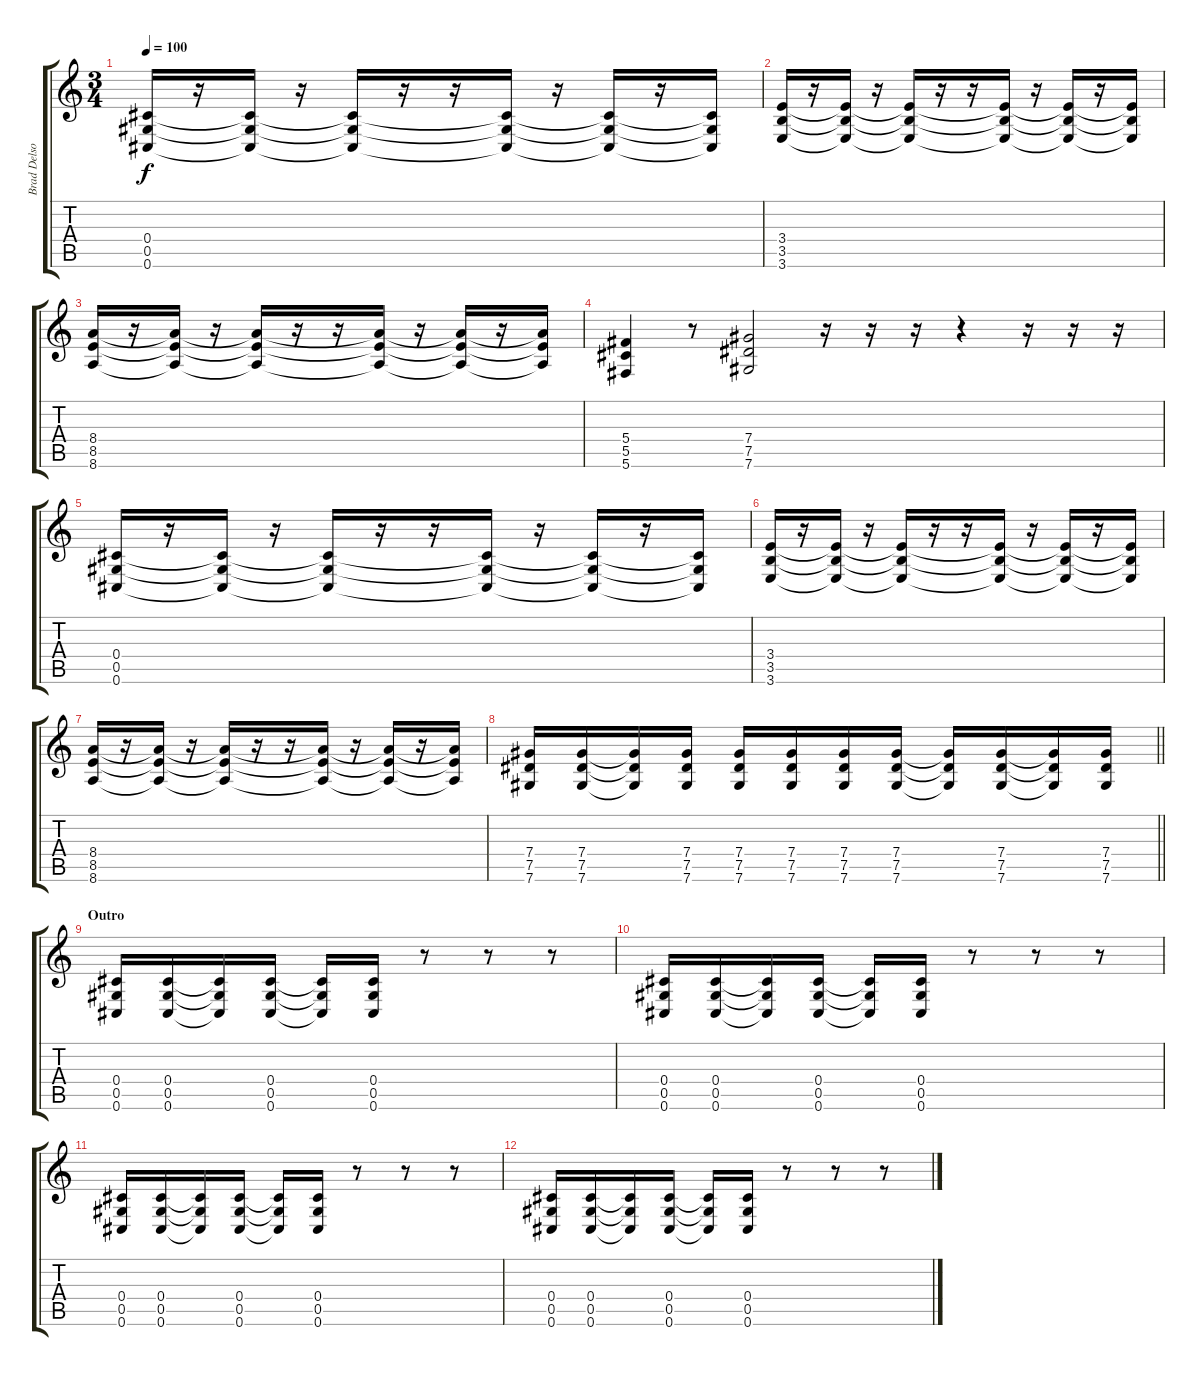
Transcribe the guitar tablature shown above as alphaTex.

\track ("Brad Delson" "Brad Delso") {instrument distortionguitar}
\staff {score tabs}
\tuning (Eb4 Bb3 Gb3 Db3 Ab2 Db2) {hide}
\ts (3 4)
\tempo 100
\clef g2
\ks c
(0.4 0.5 0.6).16{dy f} r.16 (0.4{t} 0.5{t} 0.6{t}).16 r.16 (0.4{t} 0.5{t} 0.6{t}).16 r.16 r.16 (0.4{t} 0.5{t} 0.6{t}).16 r.16 (0.4{t} 0.5{t} 0.6{t}).16 r.16 (0.4{t} 0.5{t} 0.6{t}).16 |
(3.4 3.5 3.6).16 r.16 (3.4{t} 3.5{t} 3.6{t}).16 r.16 (3.4{t} 3.5{t} 3.6{t}).16 r.16 r.16 (3.4{t} 3.5{t} 3.6{t}).16 r.16 (3.4{t} 3.5{t} 3.6{t}).16 r.16 (3.4{t} 3.5{t} 3.6{t}).16 |
(8.4 8.5 8.6).16 r.16 (8.4{t} 8.5{t} 8.6{t}).16 r.16 (8.4{t} 8.5{t} 8.6{t}).16 r.16 r.16 (8.4{t} 8.5{t} 8.6{t}).16 r.16 (8.4{t} 8.5{t} 8.6{t}).16 r.16 (8.4{t} 8.5{t} 8.6{t}).16 |
(5.4 5.5 5.6).4 r.8 (7.4 7.5 7.6).2 r.16 r.16 r.16 r.4 r.16 r.16 r.16 |
(0.4 0.5 0.6).16 r.16 (0.4{t} 0.5{t} 0.6{t}).16 r.16 (0.4{t} 0.5{t} 0.6{t}).16 r.16 r.16 (0.4{t} 0.5{t} 0.6{t}).16 r.16 (0.4{t} 0.5{t} 0.6{t}).16 r.16 (0.4{t} 0.5{t} 0.6{t}).16 |
(3.4 3.5 3.6).16 r.16 (3.4{t} 3.5{t} 3.6{t}).16 r.16 (3.4{t} 3.5{t} 3.6{t}).16 r.16 r.16 (3.4{t} 3.5{t} 3.6{t}).16 r.16 (3.4{t} 3.5{t} 3.6{t}).16 r.16 (3.4{t} 3.5{t} 3.6{t}).16 |
(8.4 8.5 8.6).16 r.16 (8.4{t} 8.5{t} 8.6{t}).16 r.16 (8.4{t} 8.5{t} 8.6{t}).16 r.16 r.16 (8.4{t} 8.5{t} 8.6{t}).16 r.16 (8.4{t} 8.5{t} 8.6{t}).16 r.16 (8.4{t} 8.5{t} 8.6{t}).16 |
\barLineRight lightlight
(7.4 7.5 7.6).16 (7.4 7.5 7.6).16 (7.4{t} 7.5{t} 7.6{t}).16 (7.4 7.5 7.6).16 (7.4 7.5 7.6).16 (7.4 7.5 7.6).16 (7.4 7.5 7.6).16 (7.4 7.5 7.6).16 (7.4{t} 7.5{t} 7.6{t}).16 (7.4 7.5 7.6).16 (7.4{t} 7.5{t} 7.6{t}).16 (7.4 7.5 7.6).16 |
\section ("" "Outro")
(0.4 0.5 0.6).16 (0.4 0.5 0.6).16 (0.4{t} 0.5{t} 0.6{t}).16 (0.4 0.5 0.6).16 (0.4{t} 0.5{t} 0.6{t}).16 (0.4 0.5 0.6).16 r.8 r.8 r.8 |
(0.4 0.5 0.6).16 (0.4 0.5 0.6).16 (0.4{t} 0.5{t} 0.6{t}).16 (0.4 0.5 0.6).16 (0.4{t} 0.5{t} 0.6{t}).16 (0.4 0.5 0.6).16 r.8 r.8 r.8 |
(0.4 0.5 0.6).16 (0.4 0.5 0.6).16 (0.4{t} 0.5{t} 0.6{t}).16 (0.4 0.5 0.6).16 (0.4{t} 0.5{t} 0.6{t}).16 (0.4 0.5 0.6).16 r.8 r.8 r.8 |
(0.4 0.5 0.6).16 (0.4 0.5 0.6).16 (0.4{t} 0.5{t} 0.6{t}).16 (0.4 0.5 0.6).16 (0.4{t} 0.5{t} 0.6{t}).16 (0.4 0.5 0.6).16 r.8 r.8 r.8
